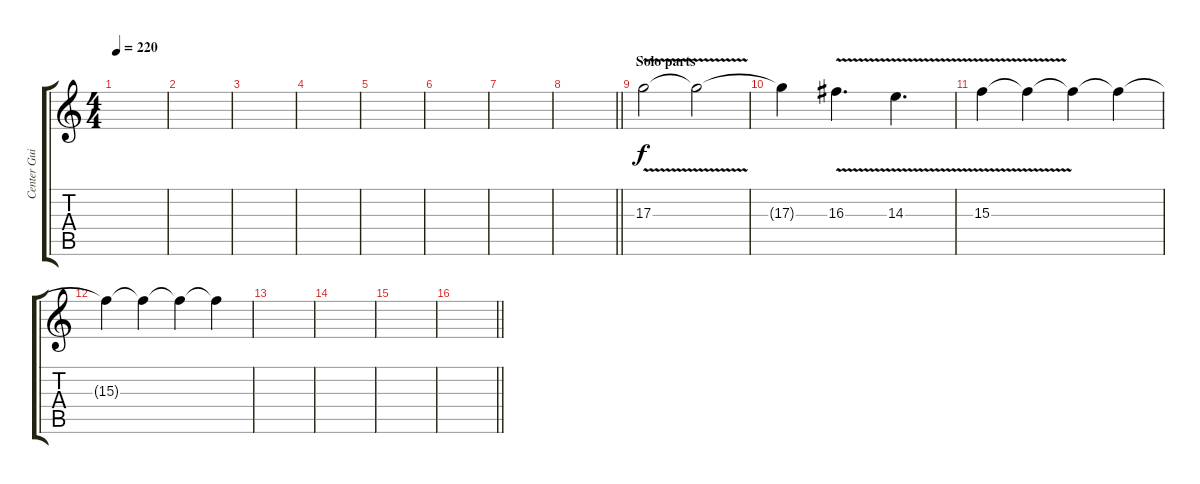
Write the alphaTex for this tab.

\track ("Center Guitar + solo" "Center Gui") {instrument distortionguitar}
\staff {score tabs}
\tuning (B3 Gb3 D3 A2 E2 B1) {hide}
\ts (4 4)
\tempo 220
\clef g2
\ks c
|
|
|
|
|
|
|
\barLineRight lightlight
|
\section ("" "Solo parts")
17.3{v}.2{dy f} 17.3{t}.2 |
17.3{t}.4 16.3{v}.4{d} 14.3{v}.4{d} |
15.3{v}.4 15.3{t}.4 15.3{t}.4 15.3{t}.4 |
15.3{t}.4 15.3{t}.4 15.3{t}.4 15.3{t}.4 |
|
|
|
\barLineRight lightlight
